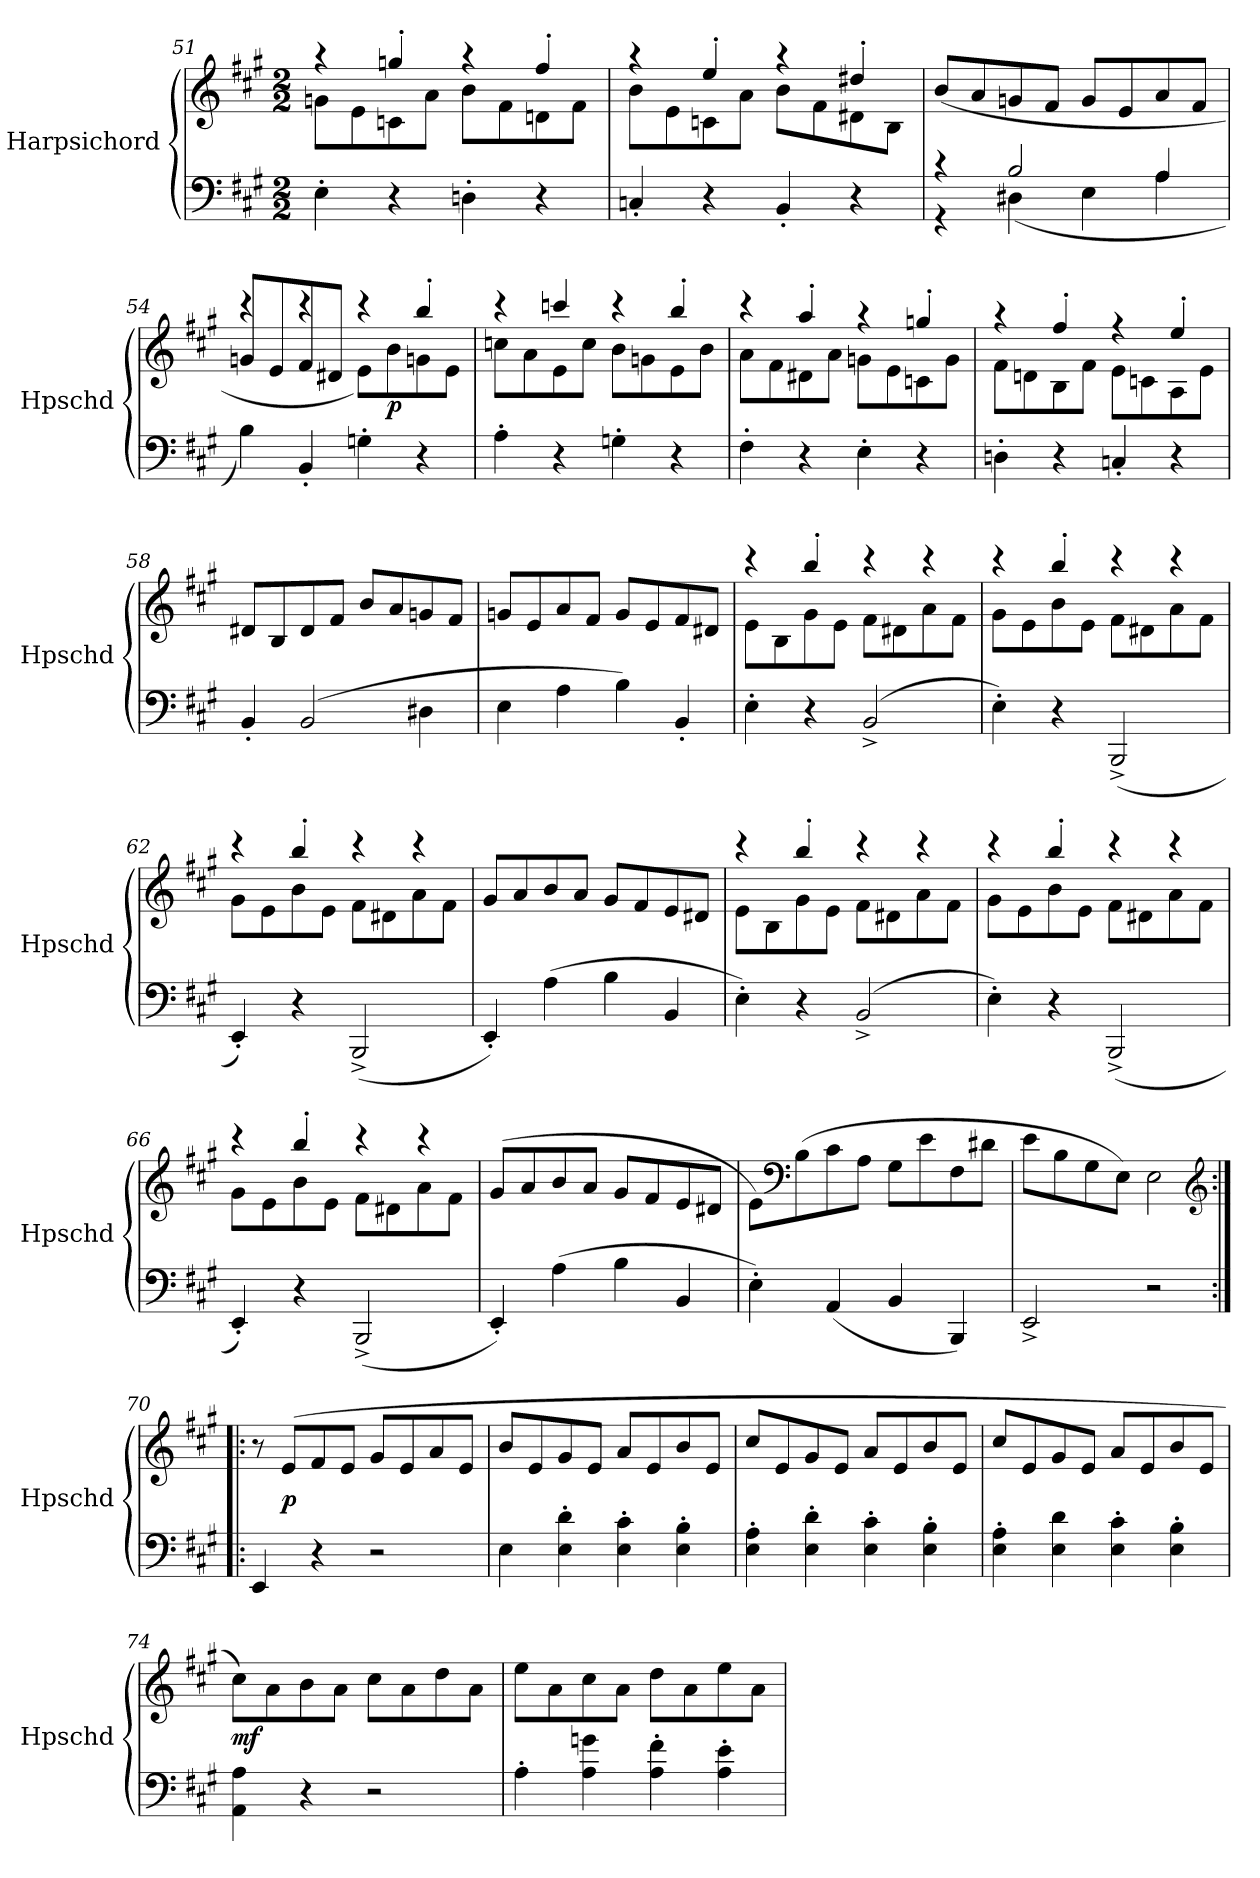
**kern	**kern	**dynam
*part1	*part1	*part1
*staff2	*staff1	*staff1/2
*I"Harpsichord	*	*
*I'Hpschd	*	*
*clefF4	*clefG2	*
*k[f#c#g#]	*k[f#c#g#]	*
*A:	*A:	*
*M2/2	*M2/2	*
=51	=51	=51
*	*^	*
4E'\	4r	8gn\L	.
.	.	8e\	.
4r	4ggn'/	8cn\	.
.	.	8a\J	.
4Dn'\	4r	8b\L	.
.	.	8f#\	.
4r	4ff#'/	8dn\	.
.	.	8f#\J	.
=52	=52	=52	=52
4Cn'/	4r	8b\L	.
.	.	8e\	.
4r	4ee'/	8cn\	.
.	.	8a\J	.
4BB'/	4r	8b\L	.
.	.	8f#\	.
4r	4dd#X'/	8d#X\	.
.	.	8B\J	.
*	*v	*v	*
=53	=53	=53
*^	*	*
4r	4r	(8b/L	.
.	.	8a/	.
2B/	(4D#X\	8gn/	.
.	.	8f#/J	.
.	4E\	8g/L	.
.	.	8e/	.
4A/	4A\	8a/	.
.	.	8f#/J	.
*v	*v	*	*
=54	=54	=54
*	*^	*
4B\)	4r	8gn/L	.
.	.	8e/	.
4BB'/	4r	8f#/	.
.	.	8d#X/J	.
4Gn'\	4r	8e\L)	.
.	.	8b\	p
4r	4bb'/	8gn\	.
.	.	8e\J	.
=55	=55	=55	=55
4A'\	4r	8ccn\L	.
.	.	8a\	.
4r	4cccn/	8e\	.
.	.	8cc\J	.
4Gn'\	4r	8b\L	.
.	.	8gn\	.
4r	4bb'/	8e\	.
.	.	8b\J	.
=56	=56	=56	=56
4F#'\	4r	8a\L	.
.	.	8f#\	.
4r	4aa'/	8d#X\	.
.	.	8a\J	.
4E'\	4r	8gn\L	.
.	.	8e\	.
4r	4ggn'/	8cn\	.
.	.	8g\J	.
=57	=57	=57	=57
4Dn'\	4r	8f#\L	.
.	.	8dn\	.
4r	4ff#'/	8B\	.
.	.	8f#\J	.
4Cn'/	4r	8e\L	.
.	.	8cn\	.
4r	4ee'/	8A\	.
.	.	8e\J	.
*	*v	*v	*
=58	=58	=58
4BB'/	8d#X/L	.
.	8B/	.
(2BB/	8d#/	.
.	8f#/J	.
.	8b/L	.
.	8a/	.
4D#X\	8gn/	.
.	8f#/J	.
=59	=59	=59
4E\	8gn/L	.
.	8e/	.
4A\	8a/	.
.	8f#/J	.
4B\)	8g/L	.
.	8e/	.
4BB'/	8f#/	.
.	8d#X/J	.
=60	=60	=60
*	*^	*
4E'\	4r	8e\L	.
.	.	8B\	.
4r	4bb'/	8g#\	.
.	.	8e\J	.
(2BB^/	4r	8f#\L	.
.	.	8d#X\	.
.	4r	8a\	.
.	.	8f#\J	.
=61	=61	=61	=61
4E'\)	4r	8g#\L	.
.	.	8e\	.
4r	4bb'/	8b\	.
.	.	8e\J	.
(2BBB^/	4r	8f#\L	.
.	.	8d#X\	.
.	4r	8a\	.
.	.	8f#\J	.
=62	=62	=62	=62
4EE'/)	4r	8g#\L	.
.	.	8e\	.
4r	4bb'/	8b\	.
.	.	8e\J	.
(2BBB^/	4r	8f#\L	.
.	.	8d#X\	.
.	4r	8a\	.
.	.	8f#\J	.
*	*v	*v	*
=63	=63	=63
4EE'/)	8g#/L	.
.	8a/	.
(4A\	8b/	.
.	8a/J	.
4B\	8g#/L	.
.	8f#/	.
4BB/	8e/	.
.	8d#X/J	.
=64	=64	=64
*	*^	*
4E'\)	4r	8e\L	.
.	.	8B\	.
4r	4bb'/	8g#\	.
.	.	8e\J	.
(2BB^/	4r	8f#\L	.
.	.	8d#X\	.
.	4r	8a\	.
.	.	8f#\J	.
=65	=65	=65	=65
4E'\)	4r	8g#\L	.
.	.	8e\	.
4r	4bb'/	8b\	.
.	.	8e\J	.
(2BBB^/	4r	8f#\L	.
.	.	8d#X\	.
.	4r	8a\	.
.	.	8f#\J	.
=66	=66	=66	=66
4EE'/)	4r	8g#\L	.
.	.	8e\	.
4r	4bb'/	8b\	.
.	.	8e\J	.
(2BBB^/	4r	8f#\L	.
.	.	8d#X\	.
.	4r	8a\	.
.	.	8f#\J	.
*	*v	*v	*
=67	=67	=67
4EE'/)	(8g#/L	.
.	8a/	.
(4A\	8b/	.
.	8a/J	.
4B\	8g#/L	.
.	8f#/	.
4BB/	8e/	.
.	8d#X/J	.
=68	=68	=68
4E'\)	8e\L)	.
*	*clefF4	*
.	(8B\	.
(4AA/	8c#\	.
.	8A\J	.
4BB/	8G#\L	.
.	8e\	.
4BBB/)	8F#\	.
.	8d#X\J	.
=69	=69	=69
2EE^/	8e\L	.
.	8B\	.
.	8G#\	.
.	8E\J)	.
2r	2E\	.
*	*clefG2	*
=70:|!|:	=70:|!|:	=70:|!|:
4EE/	8r	.
.	(8e/L	p
4r	8f#/	.
.	8e/J	.
2r	8g#/L	.
.	8e/	.
.	8a/	.
.	8e/J	.
=71	=71	=71
4E\	8b/L	.
.	8e/	.
4E'\ 4d'\	8g#/	.
.	8e/J	.
4E'\ 4c#'\	8a/L	.
.	8e/	.
4E'\ 4B'\	8b/	.
.	8e/J	.
=72	=72	=72
4E'\ 4A'\	8cc#/L	.
.	8e/	.
4E'\ 4d'\	8g#/	.
.	8e/J	.
4E'\ 4c#'\	8a/L	.
.	8e/	.
4E'\ 4B'\	8b/	.
.	8e/J	.
=73	=73	=73
4E'\ 4A'\	8cc#/L	.
.	8e/	.
4E\ 4d\	8g#/	.
.	8e/J	.
4E'\ 4c#'\	8a/L	.
.	8e/	.
4E'\ 4B'\	8b/	.
.	8e/J	.
=74	=74	=74
4AA\ 4A\	8cc#\L)	mf
.	8a\	.
4r	8b\	.
.	8a\J	.
2r	8cc#\L	.
.	8a\	.
.	8dd\	.
.	8a\J	.
=75	=75	=75
4A'\	8ee\L	.
.	8a\	.
4A\ 4gn\	8cc#\	.
.	8a\J	.
4A'\ 4f#'\	8dd\L	.
.	8a\	.
4A'\ 4e'\	8ee\	.
.	8a\J	.
=	=	=
*-	*-	*-
